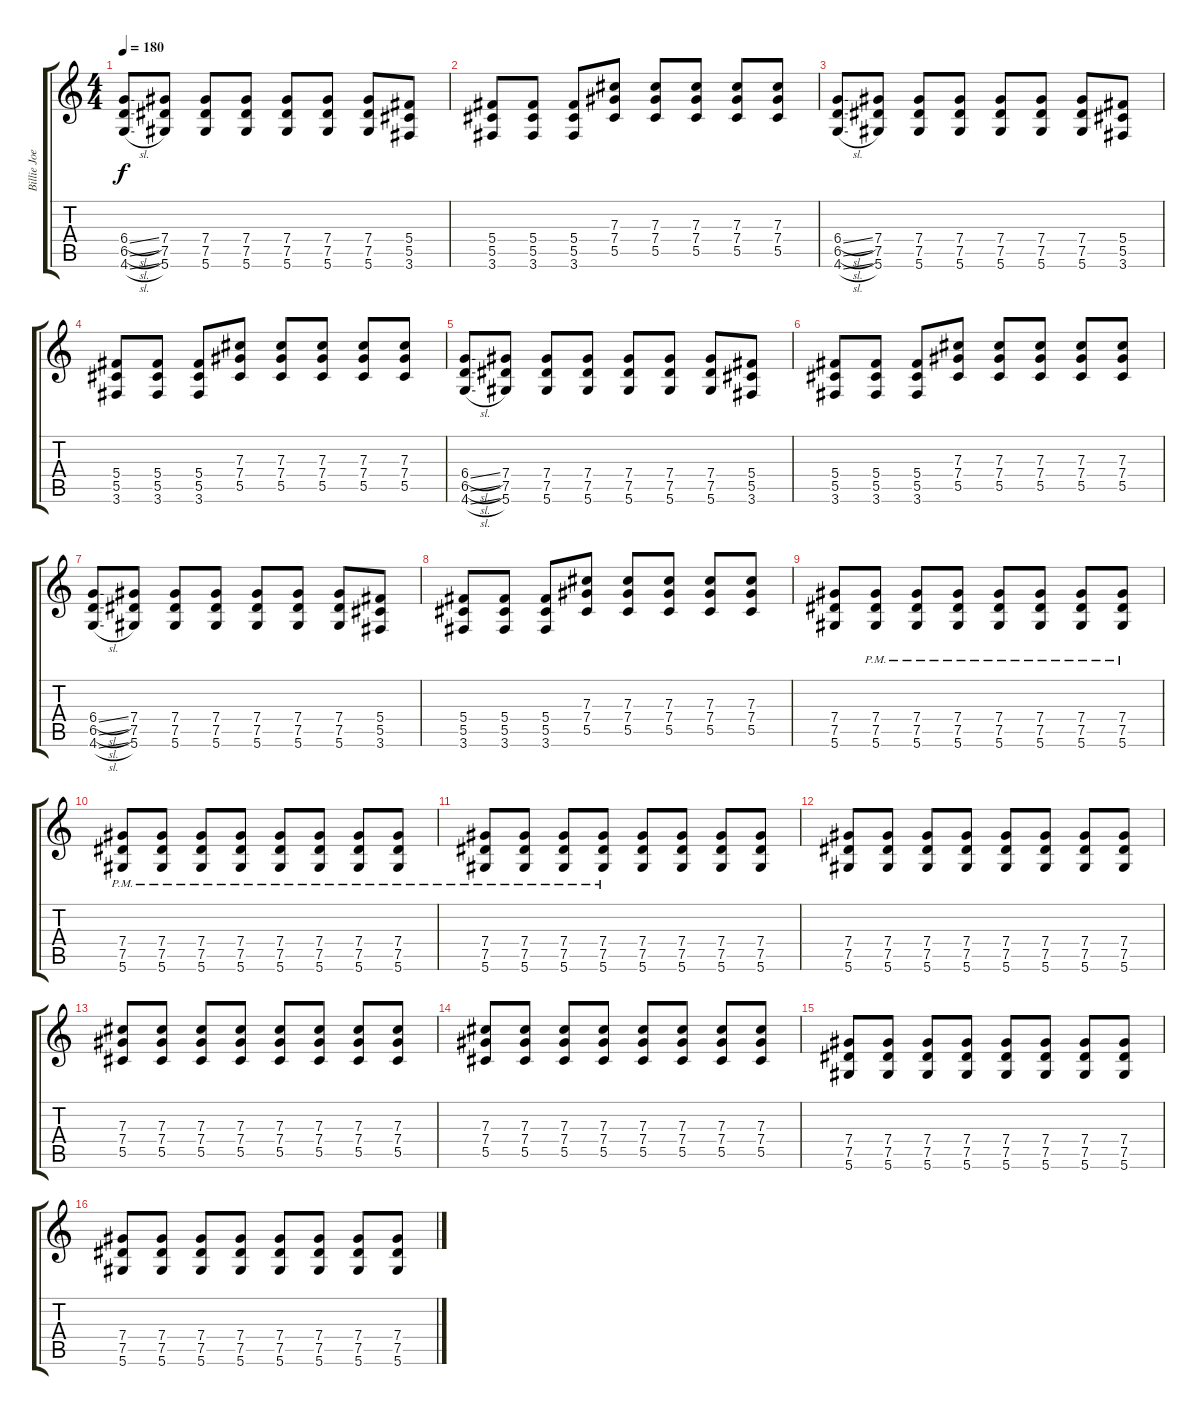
\track ("Billie Joe Armsrtong" "Billie Joe") {instrument distortionguitar}
\staff {score tabs}
\tuning (Eb4 Bb3 Gb3 Db3 Ab2 Eb2) {hide}
\ts (4 4)
\tempo 180
\clef g2
\ks c
(6.4{sl} 6.5{sl} 4.6{sl}).8{dy f} (7.4 7.5 5.6).8 (7.4 7.5 5.6).8 (7.4 7.5 5.6).8 (7.4 7.5 5.6).8 (7.4 7.5 5.6).8 (7.4 7.5 5.6).8 (5.4 5.5 3.6).8 |
(5.4 5.5 3.6).8 (5.4 5.5 3.6).8 (5.4 5.5 3.6).8 (7.3 7.4 5.5).8 (7.3 7.4 5.5).8 (7.3 7.4 5.5).8 (7.3 7.4 5.5).8 (7.3 7.4 5.5).8 |
(6.4{sl} 6.5{sl} 4.6{sl}).8 (7.4 7.5 5.6).8 (7.4 7.5 5.6).8 (7.4 7.5 5.6).8 (7.4 7.5 5.6).8 (7.4 7.5 5.6).8 (7.4 7.5 5.6).8 (5.4 5.5 3.6).8 |
(5.4 5.5 3.6).8 (5.4 5.5 3.6).8 (5.4 5.5 3.6).8 (7.3 7.4 5.5).8 (7.3 7.4 5.5).8 (7.3 7.4 5.5).8 (7.3 7.4 5.5).8 (7.3 7.4 5.5).8 |
(6.4{sl} 6.5{sl} 4.6{sl}).8 (7.4 7.5 5.6).8 (7.4 7.5 5.6).8 (7.4 7.5 5.6).8 (7.4 7.5 5.6).8 (7.4 7.5 5.6).8 (7.4 7.5 5.6).8 (5.4 5.5 3.6).8 |
(5.4 5.5 3.6).8 (5.4 5.5 3.6).8 (5.4 5.5 3.6).8 (7.3 7.4 5.5).8 (7.3 7.4 5.5).8 (7.3 7.4 5.5).8 (7.3 7.4 5.5).8 (7.3 7.4 5.5).8 |
(6.4{sl} 6.5{sl} 4.6{sl}).8 (7.4 7.5 5.6).8 (7.4 7.5 5.6).8 (7.4 7.5 5.6).8 (7.4 7.5 5.6).8 (7.4 7.5 5.6).8 (7.4 7.5 5.6).8 (5.4 5.5 3.6).8 |
(5.4 5.5 3.6).8 (5.4 5.5 3.6).8 (5.4 5.5 3.6).8 (7.3 7.4 5.5).8 (7.3 7.4 5.5).8 (7.3 7.4 5.5).8 (7.3 7.4 5.5).8 (7.3 7.4 5.5).8 |
(7.4 7.5 5.6).8 (7.4{pm} 7.5{pm} 5.6{pm}).8 (7.4{pm} 7.5{pm} 5.6{pm}).8 (7.4{pm} 7.5{pm} 5.6{pm}).8 (7.4{pm} 7.5{pm} 5.6{pm}).8 (7.4{pm} 7.5{pm} 5.6{pm}).8 (7.4{pm} 7.5{pm} 5.6{pm}).8 (7.4{pm} 7.5{pm} 5.6{pm}).8 |
(7.4{pm} 7.5{pm} 5.6{pm}).8 (7.4{pm} 7.5{pm} 5.6{pm}).8 (7.4{pm} 7.5{pm} 5.6{pm}).8 (7.4{pm} 7.5{pm} 5.6{pm}).8 (7.4{pm} 7.5{pm} 5.6{pm}).8 (7.4{pm} 7.5{pm} 5.6{pm}).8 (7.4{pm} 7.5{pm} 5.6{pm}).8 (7.4{pm} 7.5{pm} 5.6{pm}).8 |
(7.4{pm} 7.5{pm} 5.6{pm}).8 (7.4{pm} 7.5{pm} 5.6{pm}).8 (7.4{pm} 7.5{pm} 5.6{pm}).8 (7.4{pm} 7.5{pm} 5.6{pm}).8 (7.4 7.5 5.6).8 (7.4 7.5 5.6).8 (7.4 7.5 5.6).8 (7.4 7.5 5.6).8 |
(7.4 7.5 5.6).8 (7.4 7.5 5.6).8 (7.4 7.5 5.6).8 (7.4 7.5 5.6).8 (7.4 7.5 5.6).8 (7.4 7.5 5.6).8 (7.4 7.5 5.6).8 (7.4 7.5 5.6).8 |
(7.3 7.4 5.5).8 (7.3 7.4 5.5).8 (7.3 7.4 5.5).8 (7.3 7.4 5.5).8 (7.3 7.4 5.5).8 (7.3 7.4 5.5).8 (7.3 7.4 5.5).8 (7.3 7.4 5.5).8 |
(7.3 7.4 5.5).8 (7.3 7.4 5.5).8 (7.3 7.4 5.5).8 (7.3 7.4 5.5).8 (7.3 7.4 5.5).8 (7.3 7.4 5.5).8 (7.3 7.4 5.5).8 (7.3 7.4 5.5).8 |
(7.4 7.5 5.6).8 (7.4 7.5 5.6).8 (7.4 7.5 5.6).8 (7.4 7.5 5.6).8 (7.4 7.5 5.6).8 (7.4 7.5 5.6).8 (7.4 7.5 5.6).8 (7.4 7.5 5.6).8 |
(7.4 7.5 5.6).8 (7.4 7.5 5.6).8 (7.4 7.5 5.6).8 (7.4 7.5 5.6).8 (7.4 7.5 5.6).8 (7.4 7.5 5.6).8 (7.4 7.5 5.6).8 (7.4 7.5 5.6).8
